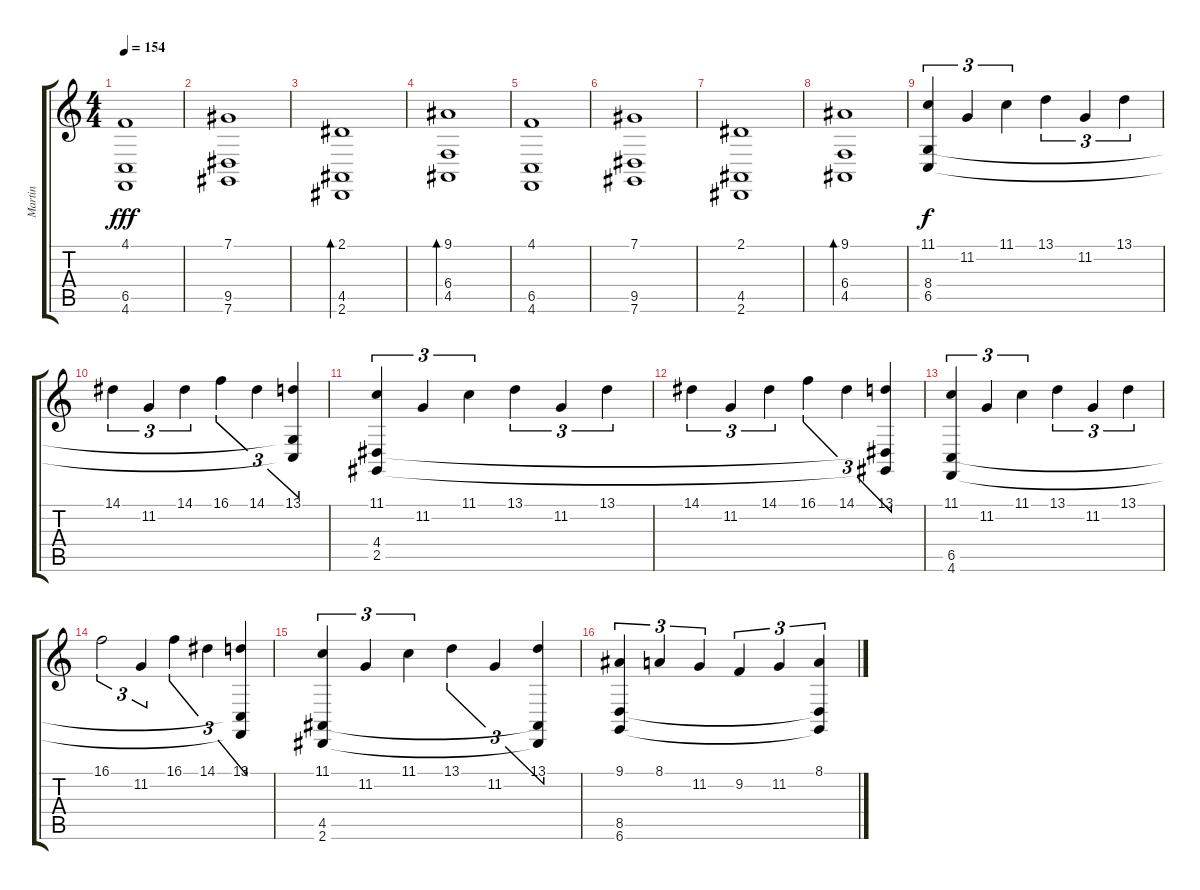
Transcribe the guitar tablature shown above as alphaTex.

\track ("Martin" "Martin") {instrument brightacousticpiano}
\staff {score tabs}
\tuning (Db4 Ab3 E3 B2 Gb2 Db2) {hide}
\ts (4 4)
\tempo 154
\clef g2
\ks c
(4.1 6.5 4.6).1{dy fff instrument brightacousticpiano} |
(7.1 9.5 7.6).1 |
(2.1 4.5 2.6).1{bd 480} |
(9.1 6.4 4.5).1{bd 480} |
(4.1 6.5 4.6).1 |
(7.1 9.5 7.6).1 |
(2.1 4.5 2.6).1 |
(9.1 6.4 4.5).1{bd 480} |
(11.1 8.4 6.5).4{tu (3 2) dy f} 11.2.4{tu (3 2)} 11.1.4{tu (3 2)} 13.1.4{tu (3 2)} 11.2.4{tu (3 2)} 13.1.4{tu (3 2)} |
14.1.4{tu (3 2)} 11.2.4{tu (3 2)} 14.1.4{tu (3 2)} 16.1.4{tu (3 2)} 14.1.4{tu (3 2)} (13.1 8.4{t} 6.5{t}).4{tu (3 2)} |
(11.1 4.4 2.5).4{tu (3 2)} 11.2.4{tu (3 2)} 11.1.4{tu (3 2)} 13.1.4{tu (3 2)} 11.2.4{tu (3 2)} 13.1.4{tu (3 2)} |
14.1.4{tu (3 2)} 11.2.4{tu (3 2)} 14.1.4{tu (3 2)} 16.1.4{tu (3 2)} 14.1.4{tu (3 2)} (13.1 4.4{t} 2.5{t}).4{tu (3 2)} |
(11.1 6.5 4.6).4{tu (3 2)} 11.2.4{tu (3 2)} 11.1.4{tu (3 2)} 13.1.4{tu (3 2)} 11.2.4{tu (3 2)} 13.1.4{tu (3 2)} |
16.1.2{tu (3 2)} 11.2.4{tu (3 2)} 16.1.4{tu (3 2)} 14.1.4{tu (3 2)} (13.1 6.5{t} 4.6{t}).4{tu (3 2)} |
(11.1 4.5 2.6).4{tu (3 2)} 11.2.4{tu (3 2)} 11.1.4{tu (3 2)} 13.1.4{tu (3 2)} 11.2.4{tu (3 2)} (13.1 4.5{t} 2.6{t}).4{tu (3 2)} |
(9.1 8.5 6.6).4{tu (3 2)} 8.1.4{tu (3 2)} 11.2.4{tu (3 2)} 9.2.4{tu (3 2)} 11.2.4{tu (3 2)} (8.1 8.5{t} 6.6{t}).4{tu (3 2)}
